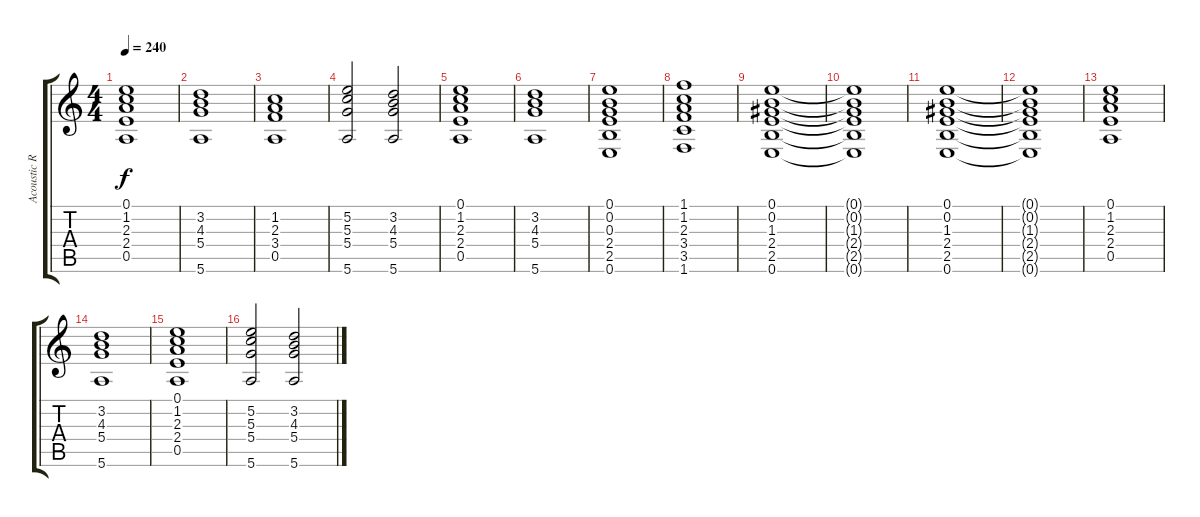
\track ("Acoustic Rhythm" "Acoustic R") {instrument acousticguitarsteel}
\staff {score tabs}
\tuning (E4 B3 G3 D3 A2 E2) {hide}
\ts (4 4)
\tempo 240
\clef g2
\ks c
(0.1 1.2 2.3 2.4 0.5).1{dy f} |
(3.2 4.3 5.4 5.6).1 |
(1.2 2.3 3.4 0.5).1 |
(5.2 5.3 5.4 5.6).2 (3.2 4.3 5.4 5.6).2 |
(0.1 1.2 2.3 2.4 0.5).1 |
(3.2 4.3 5.4 5.6).1 |
(0.1 0.2 0.3 2.4 2.5 0.6).1 |
(1.1 1.2 2.3 3.4 3.5 1.6).1 |
(0.1 0.2 1.3 2.4 2.5 0.6).1 |
(0.1{t} 0.2{t} 1.3{t} 2.4{t} 2.5{t} 0.6{t}).1 |
(0.1 0.2 1.3 2.4 2.5 0.6).1 |
(0.1{t} 0.2{t} 1.3{t} 2.4{t} 2.5{t} 0.6{t}).1 |
(0.1 1.2 2.3 2.4 0.5).1 |
(3.2 4.3 5.4 5.6).1 |
(0.1 1.2 2.3 2.4 0.5).1 |
(5.2 5.3 5.4 5.6).2 (3.2 4.3 5.4 5.6).2
